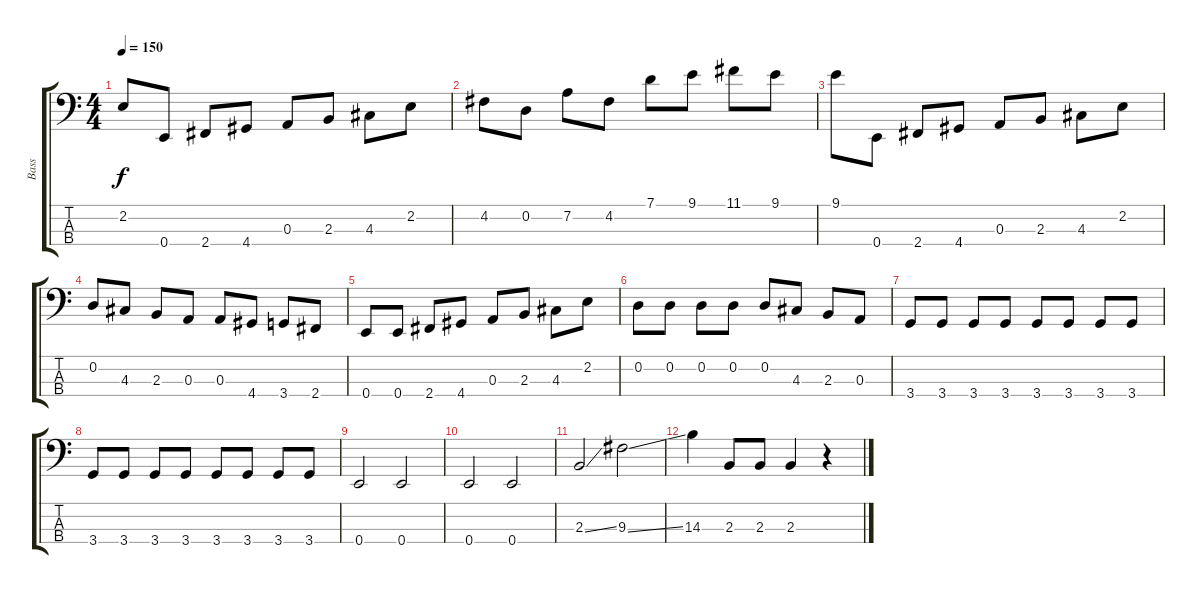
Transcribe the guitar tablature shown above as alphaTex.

\track ("Bass" "Bass") {instrument electricbasspick}
\staff {score tabs}
\tuning (G2 D2 A1 E1) {hide}
\ts (4 4)
\tempo 150
\clef f4
\ks c
2.2.8{dy f} 0.4.8 2.4.8 4.4.8 0.3.8 2.3.8 4.3.8 2.2.8 |
4.2.8 0.2.8 7.2.8 4.2.8 7.1.8 9.1.8 11.1.8 9.1.8 |
9.1.8 0.4.8 2.4.8 4.4.8 0.3.8 2.3.8 4.3.8 2.2.8 |
0.2.8 4.3.8 2.3.8 0.3.8 0.3.8 4.4.8 3.4.8 2.4.8 |
0.4.8 0.4.8 2.4.8 4.4.8 0.3.8 2.3.8 4.3.8 2.2.8 |
0.2.8 0.2.8 0.2.8 0.2.8 0.2.8 4.3.8 2.3.8 0.3.8 |
3.4.8 3.4.8 3.4.8 3.4.8 3.4.8 3.4.8 3.4.8 3.4.8 |
3.4.8 3.4.8 3.4.8 3.4.8 3.4.8 3.4.8 3.4.8 3.4.8 |
0.4.2 0.4.2 |
0.4.2 0.4.2 |
2.3{ss}.2 9.3{ss}.2 |
14.3.4 2.3.8 2.3.8 2.3.4 r.4
